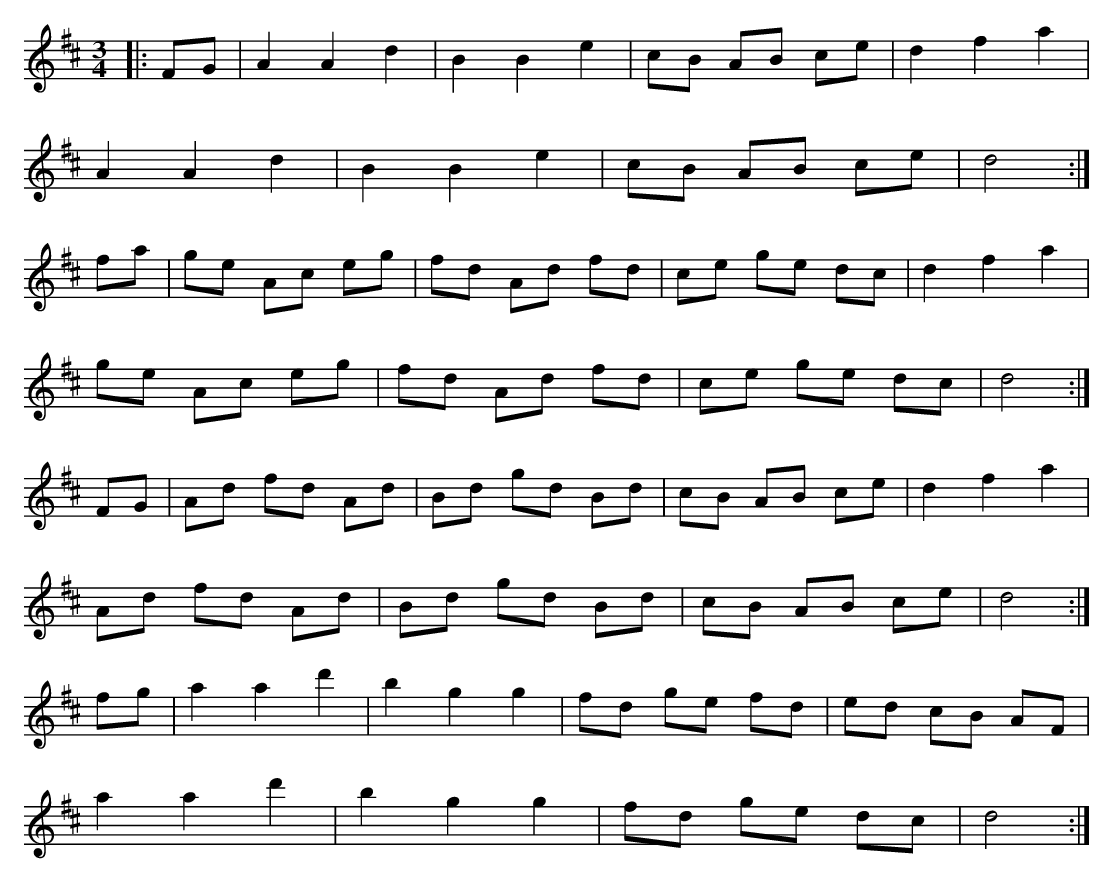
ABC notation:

X:1
M:3/4
K:D
|:FG|A2 A2 d2|B2 B2 e2|cB AB ce|d2 f2 a2|
A2 A2 d2|B2 B2 e2|cB AB ce|d4:|
fa|ge Ac eg|fd Ad fd|ce ge dc|d2 f2 a2|
ge Ac eg|fd Ad fd|ce ge dc|d4:|
FG|Ad fd Ad|Bd gd Bd|cB AB ce|d2 f2 a2|
Ad fd Ad|Bd gd Bd|cB AB ce|d4:|
fg|a2 a2 d'2|b2 g2 g2|fd ge fd|ed cB AF|
a2 a2 d'2|b2 g2 g2|fd ge dc|d4:|
